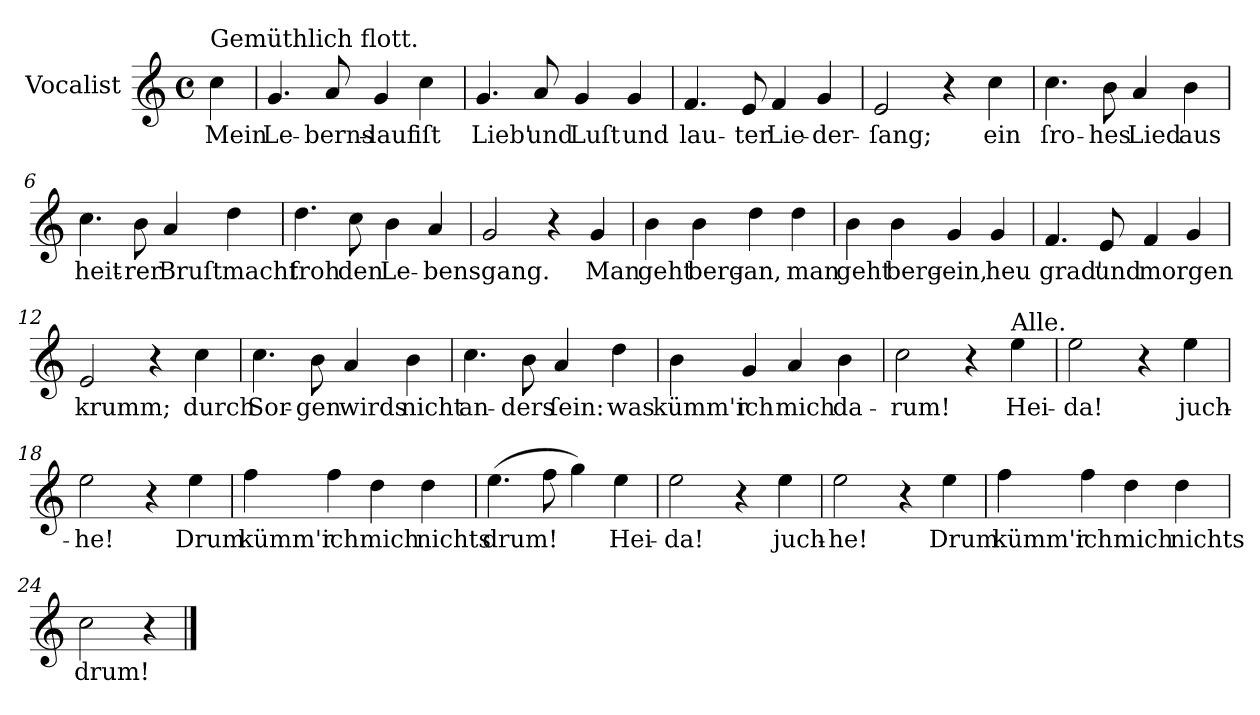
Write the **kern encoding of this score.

**kern	**text
*part1	*part1
*staff1	*staff1
*I"Vocalist	*
*clefG2	*
*k[]	*
*C:	*
*M4/4	*
*met(c)	*
=	=
!LO:TX:a:t=Gemüthlich flott.	!
4cc	Mein
=1	=1
4.g	Le-
8a	-berns-
4g	-lauf
4cc	iſt
=2	=2
4.g	Lieb'
8a	und
4g	Luſt
4g	und
=3	=3
4.f	lau-
8e	-ter
4f	Lie-
4g	-der-
=4	=4
2e	-ſang;
4r	.
4cc	ein
=5	=5
4.cc	ſro-
8b	-hes
4a	Lied
4b	aus
=6	=6
4.cc	heit-
8b	-rer
4a	Bruſt
4dd	macht
=7	=7
4.dd	froh
8cc	den
4b	Le-
4a	-bensgang.
=8	=8
2g	.
4r	.
4g	Man
=9	=9
4b	geht
4b	berg-
4dd	-an,
4dd	man
=10	=10
4b	geht
4b	berg-
4g	-ein,
4g	heu
=11	=11
4.f	grad'
8e	und
4f	morgen
4g	.
=12	=12
2e	krumm;
4r	.
4cc	durch
=13	=13
4.cc	Sor-
8b	-gen
4a	wirds
4b	nicht
=14	=14
4.cc	an-
8b	-ders
4a	ſein:
4dd	was
=15	=15
4b	kümm'r
4g	ich
4a	mich
4b	da-
=16	=16
2cc	-rum!
4r	.
!LO:TX:a:t=Alle.	!
4ee	Hei-
=17	=17
2ee	-da!
4r	.
4ee	juch-
=18	=18
2ee	-he!
4r	.
4ee	Drum
=19	=19
4ff	kümm'r
4ff	ich
4dd	mich
4dd	nichts
=20	=20
(4.ee	drum!
8ff	.
4gg)	.
4ee	Hei-
=21	=21
2ee	-da!
4r	.
4ee	juch-
=22	=22
2ee	-he!
4r	.
4ee	Drum
=23	=23
4ff	kümm'r
4ff	ich
4dd	mich
4dd	nichts
=24	=24
2cc	drum!
4r	.
==	==
*-	*-
